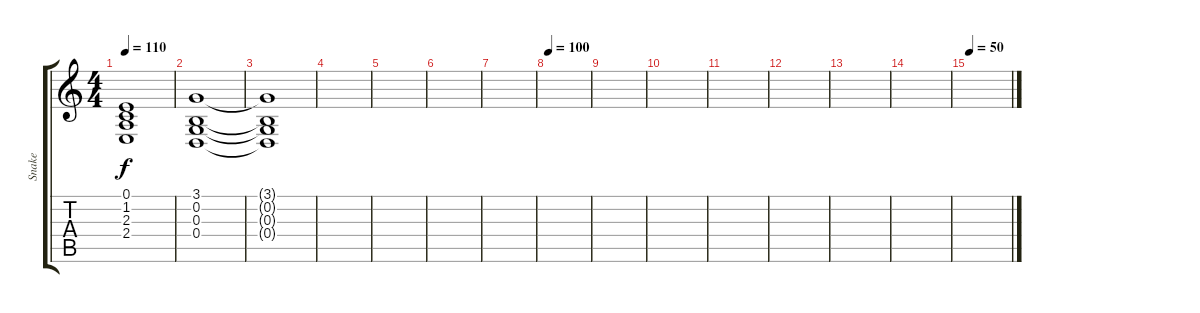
\track ("Snake" "Snake") {instrument stringensemble1}
\staff {score tabs}
\tuning (E4 B3 G3 D3 A2 E2) {hide}
\ts (4 4)
\tempo 110
\clef g2
\ks c
(0.1 1.2 2.3 2.4).1{dy f} |
(3.1 0.2 0.3 0.4).1 |
(3.1{t} 0.2{t} 0.3{t} 0.4{t}).1 |
|
|
|
|
\tempo 100
|
|
|
|
|
|
|
\tempo 50
